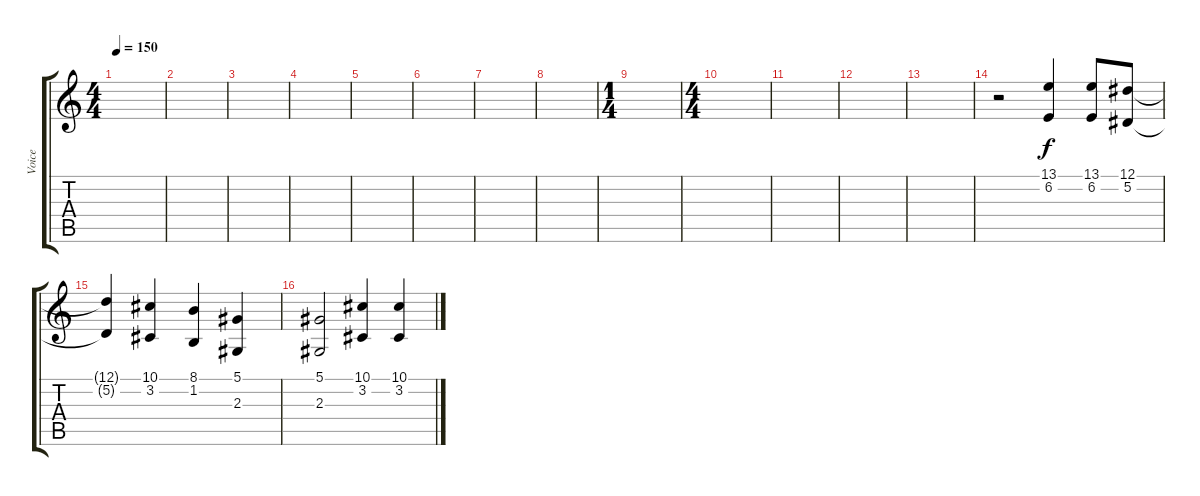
\track ("Voice" "Voice") {instrument lead6voice}
\staff {score tabs}
\tuning (Eb4 Bb3 Gb3 Db3 Ab2 Eb2) {hide}
\ts (4 4)
\tempo 150
\clef g2
\ks c
|
|
|
|
|
|
|
|
\ts (1 4)
|
\ts (4 4)
|
|
|
|
r.2 (13.1 6.2).4 (13.1 6.2).8 (12.1 5.2).8 |
(12.1{t} 5.2{t}).4 (10.1 3.2).4 (8.1 1.2).4 (5.1 2.3).4 |
(5.1 2.3).2 (10.1 3.2).4 (10.1 3.2).4
